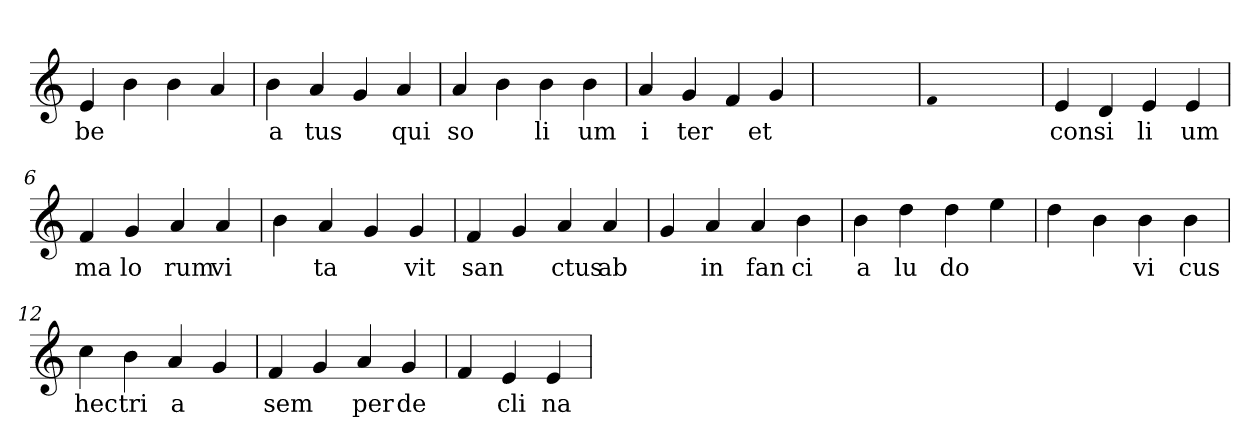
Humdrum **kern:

**kern	**text
*part1	*part1
*staff1	*staff1
*clefG2	*
=1	=1
4e	be
4b	.
4b	.
4a	.
=2	=2
4b	a
4a	tus
4g	.
4a	qui
=3	=3
4a	so
4b	.
4b	li
4b	um
=4	=4
4a	i
4g	ter
4f	.
4g	et
=5	=5
1ryy	.
=5	=5
qqf	.
1ryy	.
=5	=5
4e	con
4d	si
4e	li
4e	um
=6	=6
4f	ma
4g	lo
4a	rum
4a	vi
=7	=7
4b	.
4a	ta
4g	.
4g	vit
=8	=8
4f	san
4g	.
4a	ctus
4a	ab
=9	=9
4g	.
4a	in
4a	fan
4b	ci
=10	=10
4b	a
4dd	lu
4dd	do
4ee	.
=11	=11
4dd	.
4b	.
4b	vi
4b	cus
=12	=12
4cc	hec
4b	tri
4a	a
4g	.
=13	=13
4f	sem
4g	.
4a	per
4g	de
=14	=14
4f	.
4e	cli
4e	na
=	=
*-	*-
